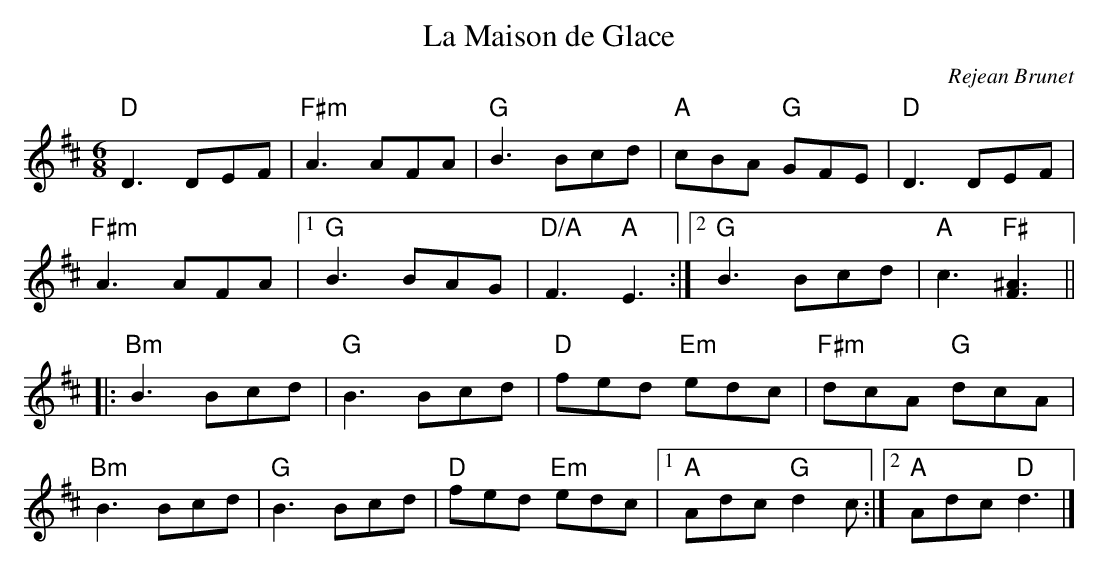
X:1
T:La Maison de Glace
C:Rejean Brunet
M:6/8
K:D
"D"D3 DEF | "F#m"A3 AFA |"G"B3 Bcd |"A"cBA "G"GFE |"D"D3 DEF|
"F#m"A3 AFA |1"G"B3 BAG | "D/A"F3 "A"E3:|2"G"B3 Bcd | "A"c3 "F#"[^A3F3]||
|:"Bm"B3 Bcd | "G"B3 Bcd| "D"fed "Em"edc| "F#m" dcA "G"dcA|
"Bm"B3 Bcd | "G"B3 Bcd| "D"fed "Em"edc|1"A"Adc "G"d2 c:|2"A"Adc "D"d3|]
